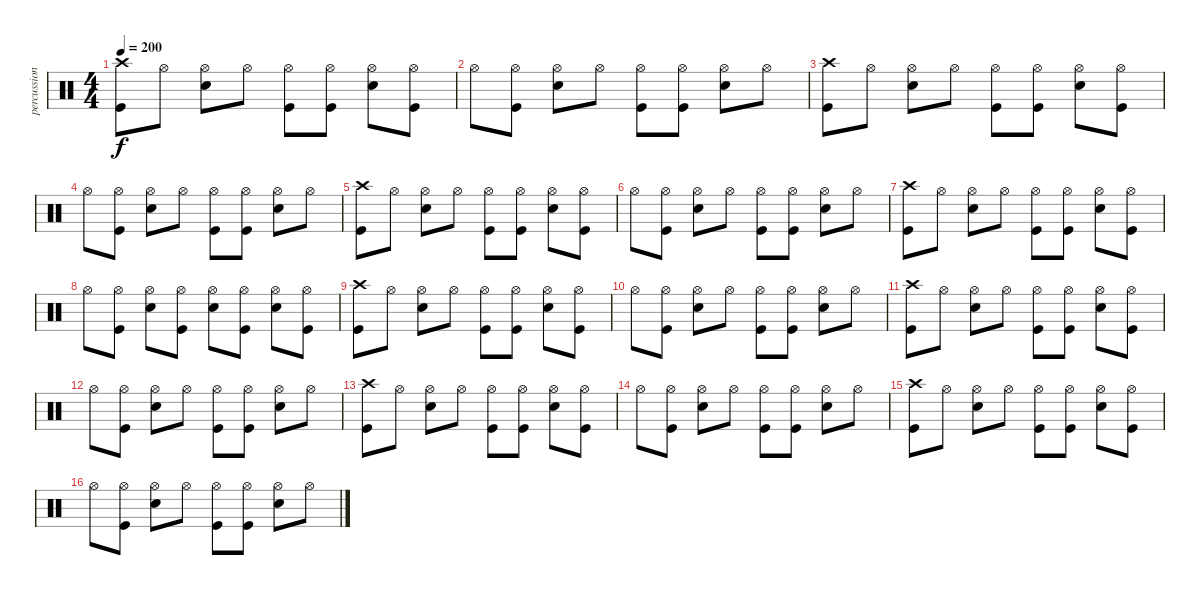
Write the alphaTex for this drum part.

\track ("percussion" "percussion") {instrument percussion}
\staff {score}
\articulation defaults
\ts (4 4)
\tempo 200
\clef neutral
\ks c
("Kick (hit)" "Crash high (hit)").8{dy f} "Hi-Hat (open)".8 ("Hi-Hat (open)" "Snare (hit) 2").8 "Hi-Hat (open)".8 ("Hi-Hat (open)" "Kick (hit)").8 ("Hi-Hat (open)" "Kick (hit)").8 ("Hi-Hat (open)" "Snare (hit) 2").8 ("Hi-Hat (open)" "Kick (hit)").8 |
"Hi-Hat (open)".8 ("Kick (hit)" "Hi-Hat (open)").8 ("Hi-Hat (open)" "Snare (hit) 2").8 "Hi-Hat (open)".8 ("Hi-Hat (open)" "Kick (hit)").8 ("Kick (hit)" "Hi-Hat (open)").8 ("Hi-Hat (open)" "Snare (hit) 2").8 "Hi-Hat (open)".8 |
("Kick (hit)" "Crash high (hit)").8 "Hi-Hat (open)".8 ("Hi-Hat (open)" "Snare (hit) 2").8 "Hi-Hat (open)".8 ("Hi-Hat (open)" "Kick (hit)").8 ("Hi-Hat (open)" "Kick (hit)").8 ("Hi-Hat (open)" "Snare (hit) 2").8 ("Hi-Hat (open)" "Kick (hit)").8 |
"Hi-Hat (open)".8 ("Kick (hit)" "Hi-Hat (open)").8 ("Hi-Hat (open)" "Snare (hit) 2").8 "Hi-Hat (open)".8 ("Hi-Hat (open)" "Kick (hit)").8 ("Kick (hit)" "Hi-Hat (open)").8 ("Hi-Hat (open)" "Snare (hit) 2").8 "Hi-Hat (open)".8 |
("Kick (hit)" "Crash high (hit)").8 "Hi-Hat (open)".8 ("Hi-Hat (open)" "Snare (hit) 2").8 "Hi-Hat (open)".8 ("Hi-Hat (open)" "Kick (hit)").8 ("Hi-Hat (open)" "Kick (hit)").8 ("Hi-Hat (open)" "Snare (hit) 2").8 ("Hi-Hat (open)" "Kick (hit)").8 |
"Hi-Hat (open)".8 ("Kick (hit)" "Hi-Hat (open)").8 ("Hi-Hat (open)" "Snare (hit) 2").8 "Hi-Hat (open)".8 ("Hi-Hat (open)" "Kick (hit)").8 ("Kick (hit)" "Hi-Hat (open)").8 ("Hi-Hat (open)" "Snare (hit) 2").8 "Hi-Hat (open)".8 |
("Kick (hit)" "Crash high (hit)").8 "Hi-Hat (open)".8 ("Hi-Hat (open)" "Snare (hit) 2").8 "Hi-Hat (open)".8 ("Hi-Hat (open)" "Kick (hit)").8 ("Hi-Hat (open)" "Kick (hit)").8 ("Hi-Hat (open)" "Snare (hit) 2").8 ("Hi-Hat (open)" "Kick (hit)").8 |
"Hi-Hat (open)".8 ("Hi-Hat (open)" "Kick (hit)").8 ("Hi-Hat (open)" "Snare (hit) 2").8 ("Hi-Hat (open)" "Kick (hit)").8 ("Hi-Hat (open)" "Snare (hit) 2").8 ("Hi-Hat (open)" "Kick (hit)").8 ("Hi-Hat (open)" "Snare (hit) 2").8 ("Hi-Hat (open)" "Kick (hit)").8 |
("Kick (hit)" "Crash high (hit)").8 "Hi-Hat (open)".8 ("Hi-Hat (open)" "Snare (hit) 2").8 "Hi-Hat (open)".8 ("Hi-Hat (open)" "Kick (hit)").8 ("Hi-Hat (open)" "Kick (hit)").8 ("Hi-Hat (open)" "Snare (hit) 2").8 ("Hi-Hat (open)" "Kick (hit)").8 |
"Hi-Hat (open)".8 ("Kick (hit)" "Hi-Hat (open)").8 ("Hi-Hat (open)" "Snare (hit) 2").8 "Hi-Hat (open)".8 ("Hi-Hat (open)" "Kick (hit)").8 ("Kick (hit)" "Hi-Hat (open)").8 ("Hi-Hat (open)" "Snare (hit) 2").8 "Hi-Hat (open)".8 |
("Kick (hit)" "Crash high (hit)").8 "Hi-Hat (open)".8 ("Hi-Hat (open)" "Snare (hit) 2").8 "Hi-Hat (open)".8 ("Hi-Hat (open)" "Kick (hit)").8 ("Hi-Hat (open)" "Kick (hit)").8 ("Hi-Hat (open)" "Snare (hit) 2").8 ("Hi-Hat (open)" "Kick (hit)").8 |
"Hi-Hat (open)".8 ("Kick (hit)" "Hi-Hat (open)").8 ("Hi-Hat (open)" "Snare (hit) 2").8 "Hi-Hat (open)".8 ("Hi-Hat (open)" "Kick (hit)").8 ("Kick (hit)" "Hi-Hat (open)").8 ("Hi-Hat (open)" "Snare (hit) 2").8 "Hi-Hat (open)".8 |
("Kick (hit)" "Crash high (hit)").8 "Hi-Hat (open)".8 ("Hi-Hat (open)" "Snare (hit) 2").8 "Hi-Hat (open)".8 ("Hi-Hat (open)" "Kick (hit)").8 ("Hi-Hat (open)" "Kick (hit)").8 ("Hi-Hat (open)" "Snare (hit) 2").8 ("Hi-Hat (open)" "Kick (hit)").8 |
"Hi-Hat (open)".8 ("Kick (hit)" "Hi-Hat (open)").8 ("Hi-Hat (open)" "Snare (hit) 2").8 "Hi-Hat (open)".8 ("Hi-Hat (open)" "Kick (hit)").8 ("Kick (hit)" "Hi-Hat (open)").8 ("Hi-Hat (open)" "Snare (hit) 2").8 "Hi-Hat (open)".8 |
("Kick (hit)" "Crash high (hit)").8 "Hi-Hat (open)".8 ("Hi-Hat (open)" "Snare (hit) 2").8 "Hi-Hat (open)".8 ("Hi-Hat (open)" "Kick (hit)").8 ("Hi-Hat (open)" "Kick (hit)").8 ("Hi-Hat (open)" "Snare (hit) 2").8 ("Hi-Hat (open)" "Kick (hit)").8 |
"Hi-Hat (open)".8 ("Kick (hit)" "Hi-Hat (open)").8 ("Hi-Hat (open)" "Snare (hit) 2").8 "Hi-Hat (open)".8 ("Hi-Hat (open)" "Kick (hit)").8 ("Kick (hit)" "Hi-Hat (open)").8 ("Hi-Hat (open)" "Snare (hit) 2").8 "Hi-Hat (open)".8
